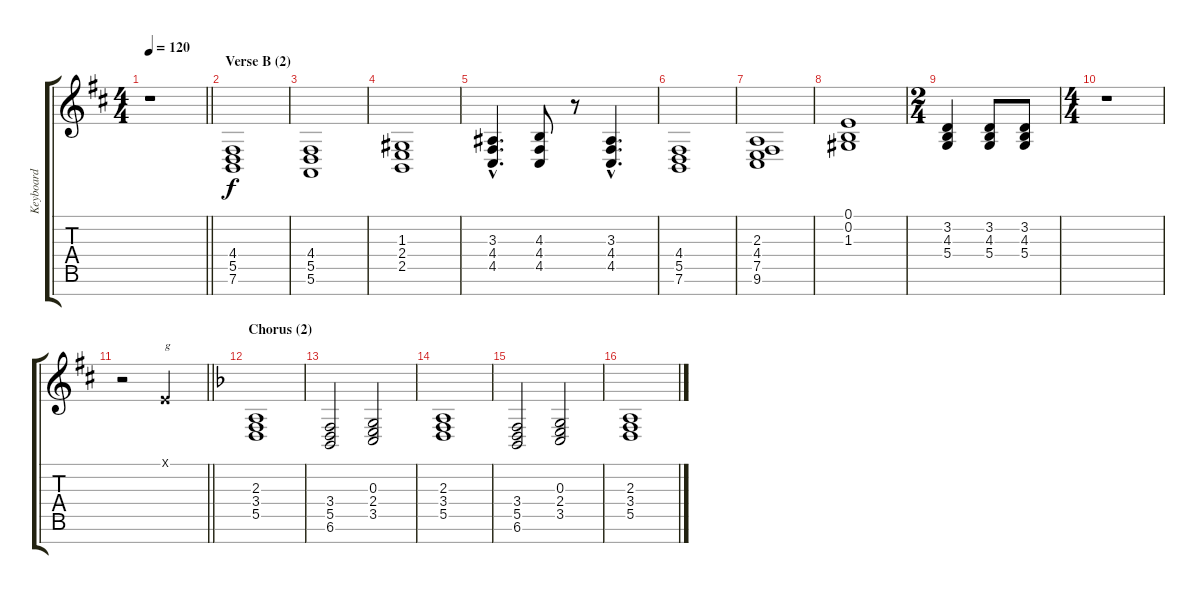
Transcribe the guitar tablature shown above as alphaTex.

\track ("Keyboard" "Keyboard") {instrument drawbarorgan}
\staff {score tabs}
\tuning (E4 B3 G3 D3 A2 E2 B1) {hide}
\ts (4 4)
\tempo 120
\clef g2
\barLineRight lightlight
\ks d
r.1{dy f} |
\section ("" "Verse B (2)")
(4.4 5.5 7.6).1 |
(4.4 5.5 5.6).1 |
(1.3 2.4 2.5).1 |
(3.3{hac} 4.4{hac} 4.5{hac}).4{d} (4.3 4.4 4.5).8 r.8 (3.3{hac} 4.4{hac} 4.5{hac}).4{d} |
(4.4 5.5 7.6).1 |
(2.3 4.4 7.5 9.6).1 |
(0.1 0.2 1.3).1 |
\ts (2 4)
(3.2 4.3 5.4).4 (3.2 4.3 5.4).8 (3.2 4.3 5.4).8 |
\ts (4 4)
r.1 |
\barLineRight lightlight
r.2 0.1{x}.2{txt "g"} |
\section ("" "Chorus (2)")
\ks dminor
(2.3 3.4 5.5).1 |
(3.4 5.5 6.6).2 (0.3 2.4 3.5).2 |
(2.3 3.4 5.5).1 |
(3.4 5.5 6.6).2 (0.3 2.4 3.5).2 |
(2.3 3.4 5.5).1
